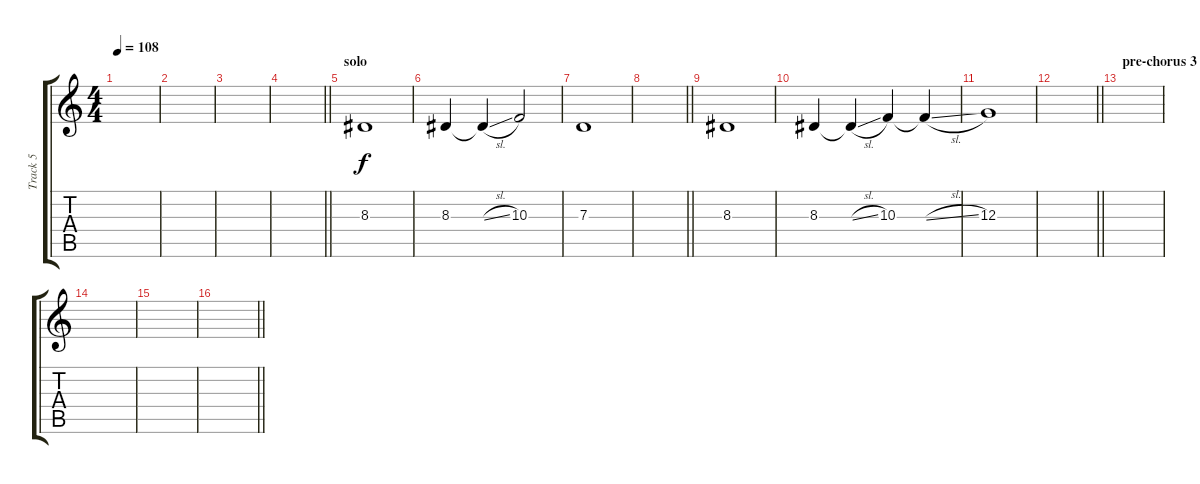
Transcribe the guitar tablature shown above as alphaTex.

\track ("Track 5" "Track 5") {instrument pad4choir}
\staff {score tabs}
\tuning (E4 B3 G3 D3 A2 E2) {hide}
\ts (4 4)
\tempo 108
\clef g2
\ks c
|
|
|
\barLineRight lightlight
|
\section ("" "solo")
8.3.1 |
8.3.4 8.3{sl t}.4 10.3.2 |
7.3.1 |
\barLineRight lightlight
|
8.3.1 |
8.3.4 8.3{sl t}.4 10.3.4 10.3{sl t}.4 |
12.3.1 |
\barLineRight lightlight
|
\section ("" "pre-chorus 3")
|
|
|
\barLineRight lightlight
